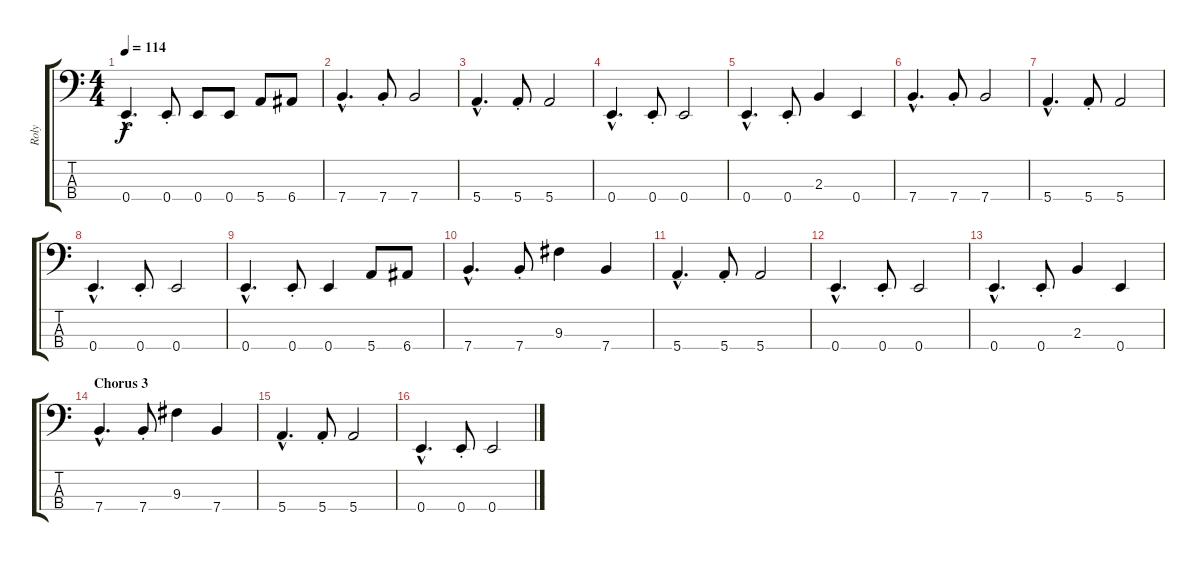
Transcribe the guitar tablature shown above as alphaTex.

\track ("Roly" "Roly") {instrument electricbassfinger}
\staff {score tabs}
\tuning (G2 D2 A1 E1) {hide}
\ts (4 4)
\tempo 114
\clef f4
\ks c
0.4{hac}.4{d dy f} 0.4{st}.8 0.4.8 0.4.8 5.4.8 6.4.8 |
7.4{hac}.4{d} 7.4{st}.8 7.4.2 |
5.4{hac}.4{d} 5.4{st}.8 5.4.2 |
0.4{hac}.4{d} 0.4{st}.8 0.4.2 |
0.4{hac}.4{d} 0.4{st}.8 2.3.4 0.4.4 |
7.4{hac}.4{d} 7.4{st}.8 7.4.2 |
5.4{hac}.4{d} 5.4{st}.8 5.4.2 |
0.4{hac}.4{d} 0.4{st}.8 0.4.2 |
0.4{hac}.4{d} 0.4{st}.8 0.4.4 5.4.8 6.4.8 |
7.4{hac}.4{d} 7.4{st}.8 9.3.4 7.4.4 |
5.4{hac}.4{d} 5.4{st}.8 5.4.2 |
0.4{hac}.4{d} 0.4{st}.8 0.4.2 |
0.4{hac}.4{d} 0.4{st}.8 2.3.4 0.4.4 |
\section ("" "Chorus 3")
7.4{hac}.4{d} 7.4{st}.8 9.3.4 7.4.4 |
5.4{hac}.4{d} 5.4{st}.8 5.4.2 |
0.4{hac}.4{d} 0.4{st}.8 0.4.2
